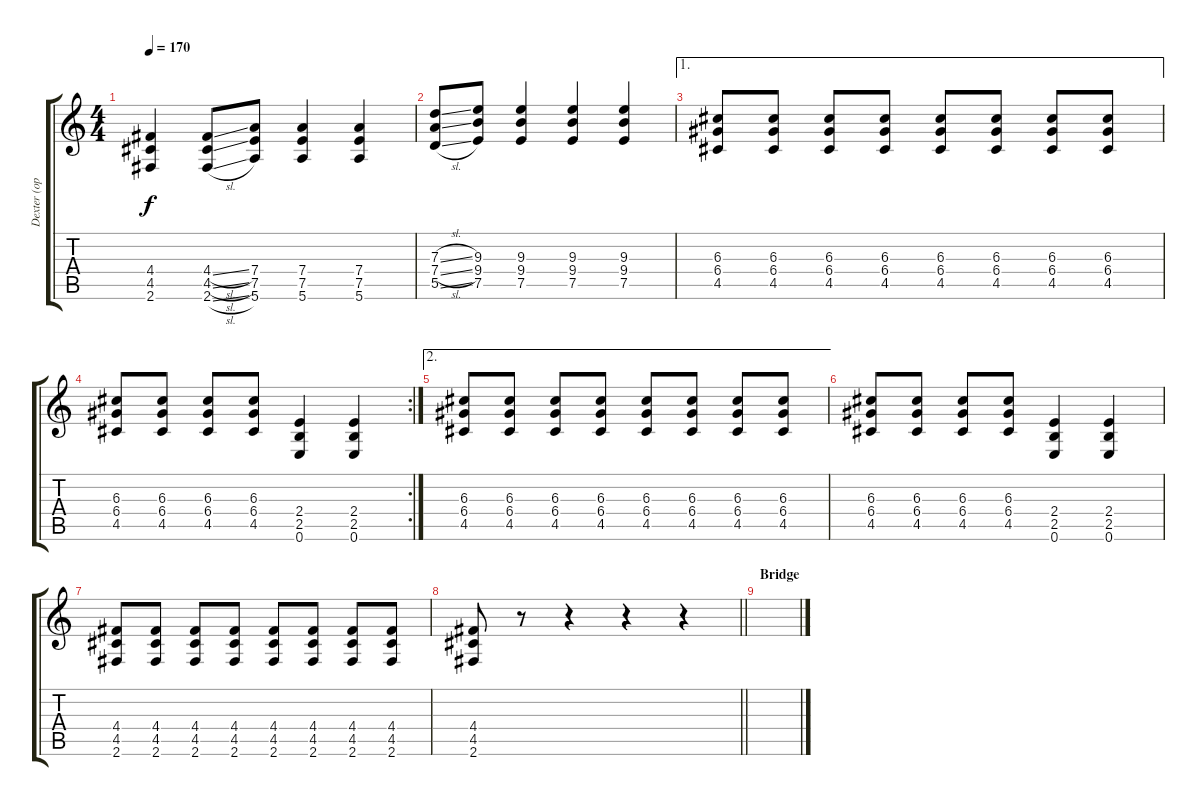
\track ("Dexter (opcional)" "Dexter (op") {mute instrument distortionguitar}
\staff {score tabs}
\tuning (E4 B3 G3 D3 A2 E2) {hide}
\ts (4 4)
\tempo 170
\clef g2
\ks c
(4.4 4.5 2.6).4{dy f} (4.4{sl} 4.5{sl} 2.6{sl}).8 (7.4 7.5 5.6).8 (7.4 7.5 5.6).4 (7.4 7.5 5.6).4 |
(7.3{sl} 7.4{sl} 5.5{sl}).8 (9.3 9.4 7.5).8 (9.3 9.4 7.5).4 (9.3 9.4 7.5).4 (9.3 9.4 7.5).4 |
\ae 1
(6.3 6.4 4.5).8 (6.3 6.4 4.5).8 (6.3 6.4 4.5).8 (6.3 6.4 4.5).8 (6.3 6.4 4.5).8 (6.3 6.4 4.5).8 (6.3 6.4 4.5).8 (6.3 6.4 4.5).8 |
\rc 2
(6.3 6.4 4.5).8 (6.3 6.4 4.5).8 (6.3 6.4 4.5).8 (6.3 6.4 4.5).8 (2.4 2.5 0.6).4 (2.4 2.5 0.6).4 |
\ae 2
(6.3 6.4 4.5).8 (6.3 6.4 4.5).8 (6.3 6.4 4.5).8 (6.3 6.4 4.5).8 (6.3 6.4 4.5).8 (6.3 6.4 4.5).8 (6.3 6.4 4.5).8 (6.3 6.4 4.5).8 |
(6.3 6.4 4.5).8 (6.3 6.4 4.5).8 (6.3 6.4 4.5).8 (6.3 6.4 4.5).8 (2.4 2.5 0.6).4 (2.4 2.5 0.6).4 |
(4.4 4.5 2.6).8 (4.4 4.5 2.6).8 (4.4 4.5 2.6).8 (4.4 4.5 2.6).8 (4.4 4.5 2.6).8 (4.4 4.5 2.6).8 (4.4 4.5 2.6).8 (4.4 4.5 2.6).8 |
\barLineRight lightlight
(4.4 4.5 2.6).8 r.8 r.4 r.4 r.4 |
\section ("" "Bridge")
